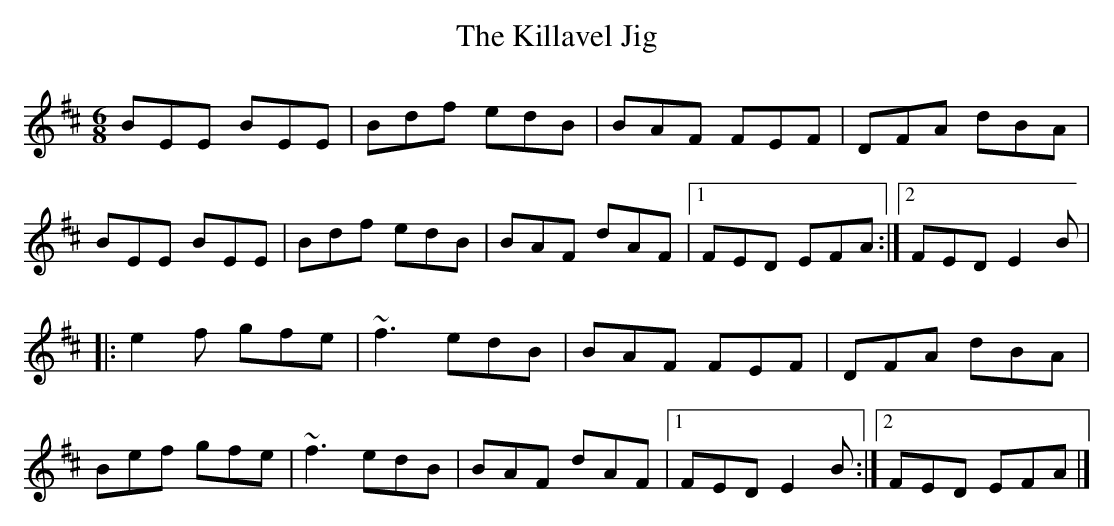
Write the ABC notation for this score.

X:1
T:Killavel Jig, The
M:6/8
L:1/8
K:Edor
BEE BEE|Bdf edB|BAF FEF|DFA dBA|!
BEE BEE|Bdf edB|BAF dAF|1FED EFA:|2FED E2B|!
|:e2f gfe|~f3 edB|BAF FEF|DFA dBA|!
Bef gfe|~f3 edB|BAF dAF|1FED E2B:|2FED EFA|]!
